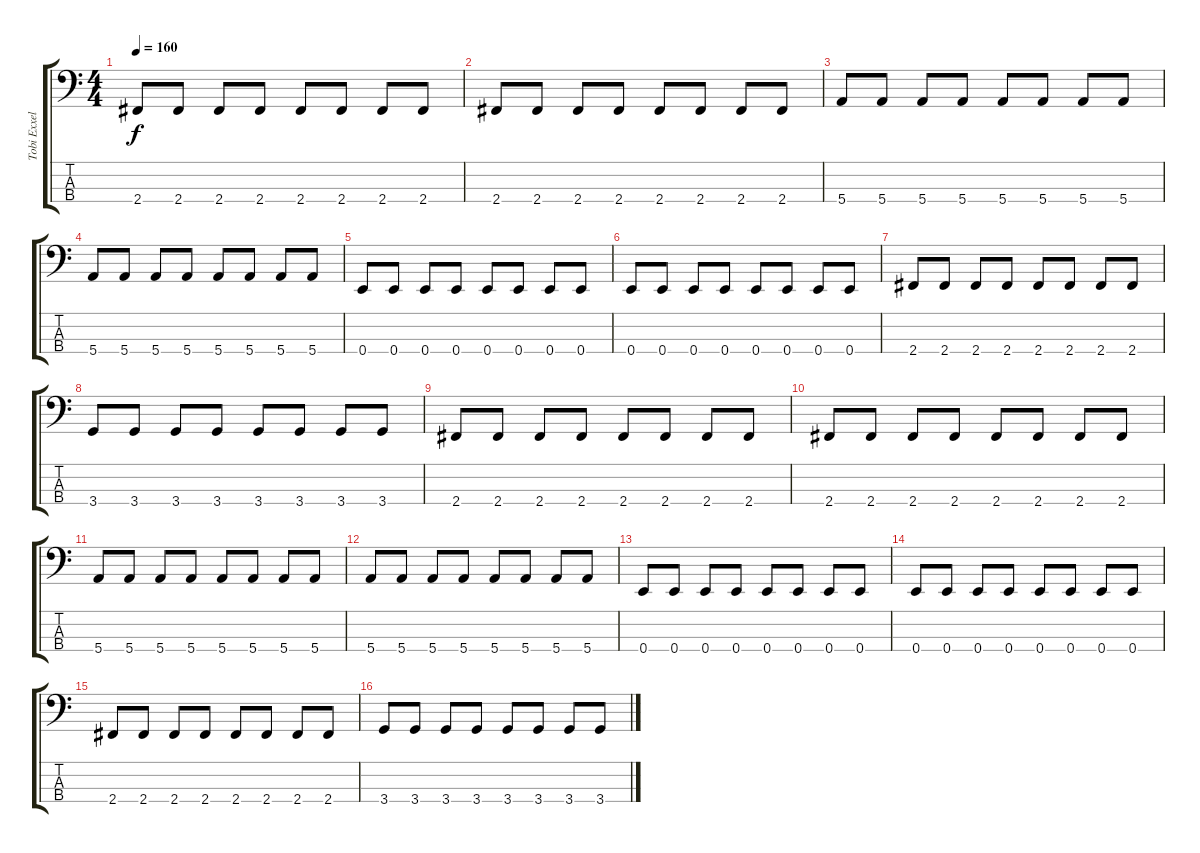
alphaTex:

\track ("Tobi Exxel" "Tobi Exxel") {instrument electricbasspick}
\staff {score tabs}
\tuning (G2 D2 A1 E1) {hide}
\ts (4 4)
\tempo 160
\clef f4
\ks c
2.4.8{dy f} 2.4.8 2.4.8 2.4.8 2.4.8 2.4.8 2.4.8 2.4.8 |
2.4.8 2.4.8 2.4.8 2.4.8 2.4.8 2.4.8 2.4.8 2.4.8 |
5.4.8 5.4.8 5.4.8 5.4.8 5.4.8 5.4.8 5.4.8 5.4.8 |
5.4.8 5.4.8 5.4.8 5.4.8 5.4.8 5.4.8 5.4.8 5.4.8 |
0.4.8 0.4.8 0.4.8 0.4.8 0.4.8 0.4.8 0.4.8 0.4.8 |
0.4.8 0.4.8 0.4.8 0.4.8 0.4.8 0.4.8 0.4.8 0.4.8 |
2.4.8 2.4.8 2.4.8 2.4.8 2.4.8 2.4.8 2.4.8 2.4.8 |
3.4.8 3.4.8 3.4.8 3.4.8 3.4.8 3.4.8 3.4.8 3.4.8 |
2.4.8 2.4.8 2.4.8 2.4.8 2.4.8 2.4.8 2.4.8 2.4.8 |
2.4.8 2.4.8 2.4.8 2.4.8 2.4.8 2.4.8 2.4.8 2.4.8 |
5.4.8 5.4.8 5.4.8 5.4.8 5.4.8 5.4.8 5.4.8 5.4.8 |
5.4.8 5.4.8 5.4.8 5.4.8 5.4.8 5.4.8 5.4.8 5.4.8 |
0.4.8 0.4.8 0.4.8 0.4.8 0.4.8 0.4.8 0.4.8 0.4.8 |
0.4.8 0.4.8 0.4.8 0.4.8 0.4.8 0.4.8 0.4.8 0.4.8 |
2.4.8 2.4.8 2.4.8 2.4.8 2.4.8 2.4.8 2.4.8 2.4.8 |
3.4.8 3.4.8 3.4.8 3.4.8 3.4.8 3.4.8 3.4.8 3.4.8
